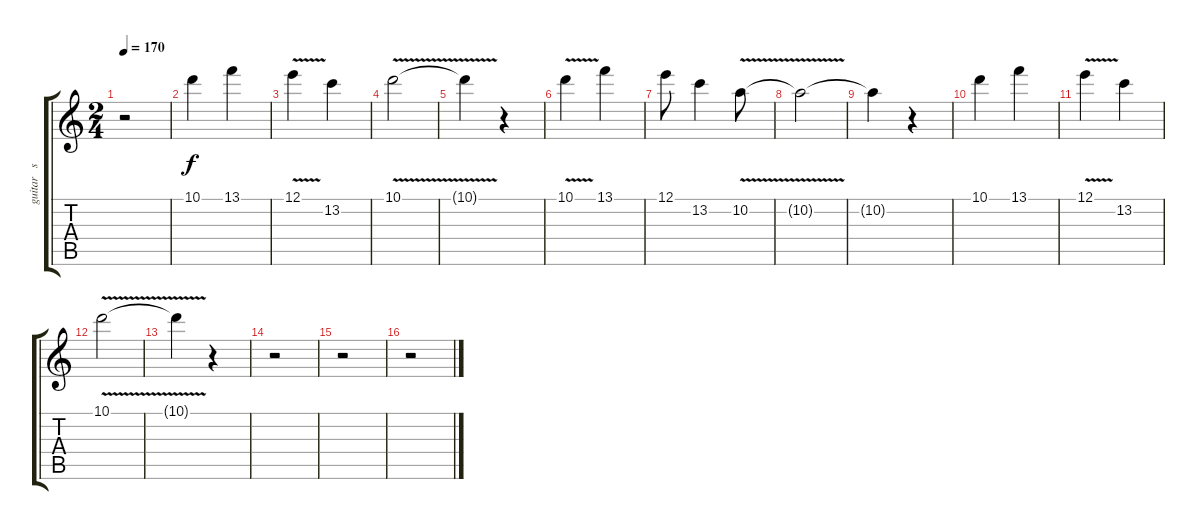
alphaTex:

\track ("guitar   solo    one" "guitar   s") {instrument overdrivenguitar}
\staff {score tabs}
\tuning (E4 B3 G3 D3 A2 E2) {hide}
\ts (2 4)
\tempo 170
\clef g2
\ks c
r.2{dy f} |
10.1.4 13.1.4 |
12.1{v}.4 13.2.4 |
10.1{v}.2 |
10.1{t}.4 r.4 |
10.1{v}.4 13.1.4 |
12.1.8 13.2.4 10.2{v}.8 |
10.2{t}.2 |
10.2{t}.4 r.4 |
10.1.4 13.1.4 |
12.1{v}.4 13.2.4 |
10.1{v}.2 |
10.1{t}.4 r.4 |
r.2 |
r.2 |
r.2
